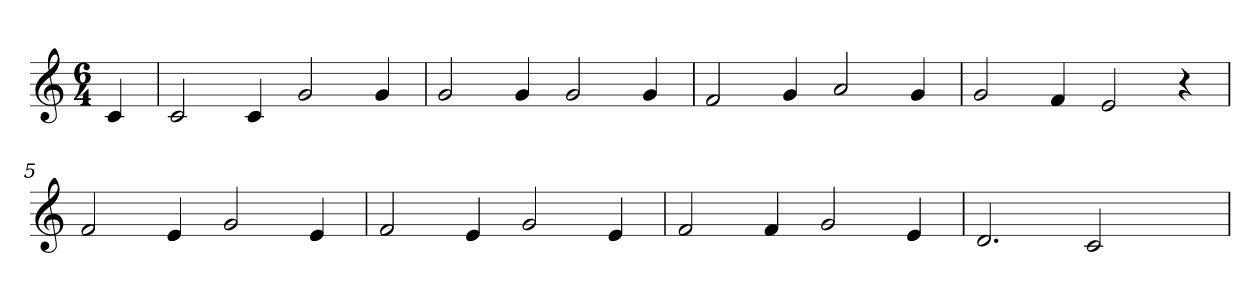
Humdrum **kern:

**kern
*part1
*staff1
*clefG2
*k[]
*C:
*M6/4
=
4c
=1
2c
4c
2g
4g
=2
2g
4g
2g
4g
=3
2f
4g
2a
4g
=4
2g
4f
2e
4r
=5
2f
4e
2g
4e
=6
2f
4e
2g
4e
=7
2f
4f
2g
4e
=8
2.d
2c
4ryy
=
*-
